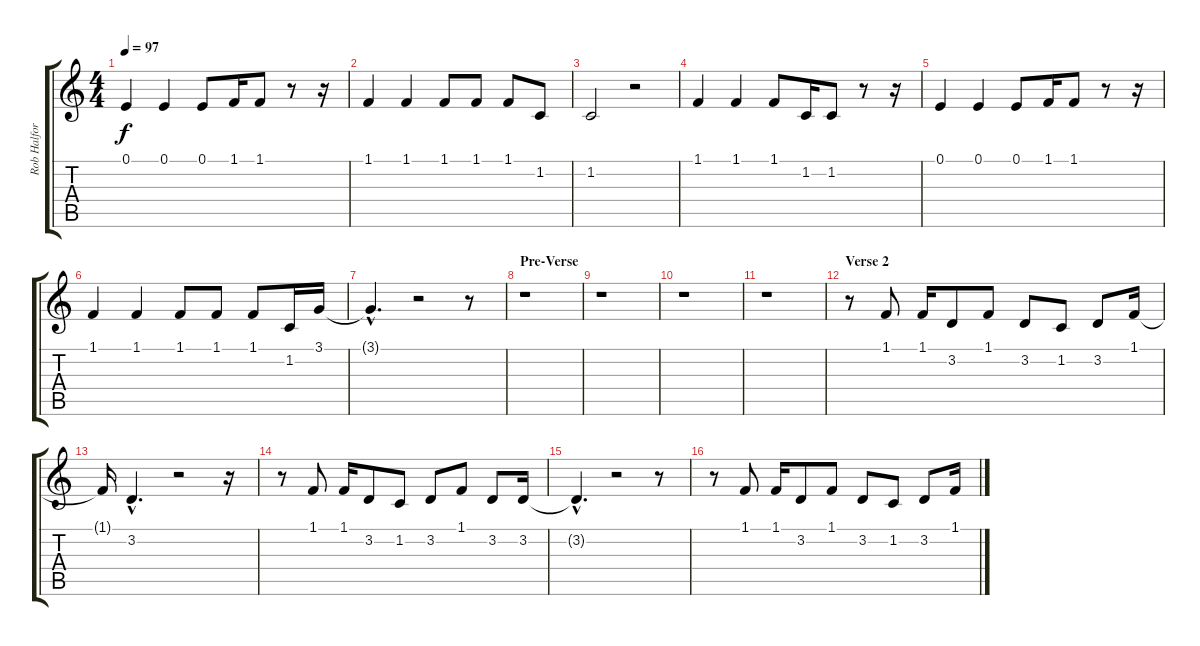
\track ("Rob Halford" "Rob Halfor") {instrument lead1square}
\staff {score tabs}
\tuning (E4 B3 G3 D3 A2 E2) {hide}
\ts (4 4)
\tempo 97
\clef g2
\ks c
0.1.4{dy f} 0.1.4 0.1.8 1.1.16 1.1.8 r.8 r.16 |
1.1.4 1.1.4 1.1.8 1.1.8 1.1.8 1.2.8 |
1.2.2 r.2 |
1.1.4 1.1.4 1.1.8 1.2.16 1.2.8 r.8 r.16 |
0.1.4 0.1.4 0.1.8 1.1.16 1.1.8 r.8 r.16 |
1.1.4 1.1.4 1.1.8 1.1.8 1.1.8 1.2.16 3.1.16 |
3.1{hac t}.4{d} r.2 r.8 |
\section ("" "Pre-Verse")
r.1 |
r.1 |
r.1 |
r.1 |
\section ("" "Verse 2")
r.8 1.1.8 1.1.16 3.2.8 1.1.8 3.2.8 1.2.8 3.2.8 1.1.16 |
1.1{t}.16 3.2{hac}.4{d} r.2 r.16 |
r.8 1.1.8 1.1.16 3.2.8 1.2.8 3.2.8 1.1.8 3.2.8 3.2.16 |
3.2{hac t}.4{d} r.2 r.8 |
r.8 1.1.8 1.1.16 3.2.8 1.1.8 3.2.8 1.2.8 3.2.8 1.1.16
